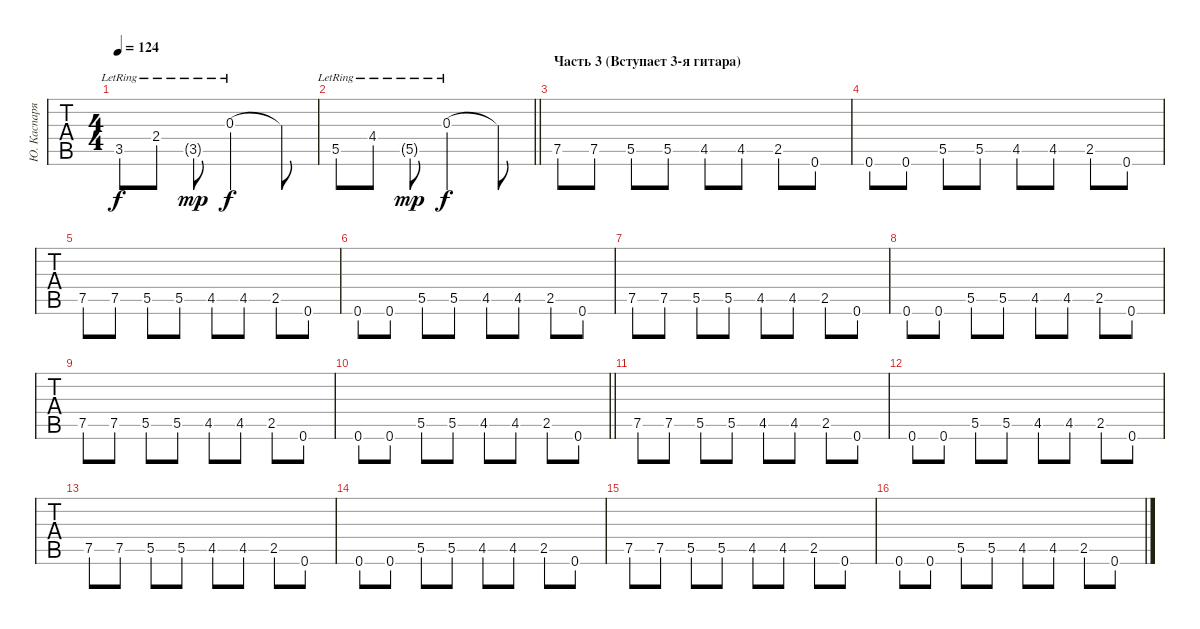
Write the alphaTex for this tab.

\track ("Ю. Каспарян (Ритм)" "Ю. Каспаря") {instrument electricguitarclean}
\staff {tabs}
\tuning (E4 B3 G3 D3 A2 E2) {hide}
\ts (4 4)
\tempo 124
\clef g2
\ks c
3.5{lr}.8{dy f} 2.4{lr}.8 3.5{g lr}.8{dy mp} 0.3{lr}.2{dy f} 0.3{t}.8 |
\barLineRight lightlight
5.5{lr}.8 4.4{lr}.8 5.5{g lr}.8{dy mp} 0.3{lr}.2{dy f} 0.3{t}.8 |
\section ("" "Часть 3 (Вступает 3-я гитара)")
7.5.8 7.5.8 5.5.8 5.5.8 4.5.8 4.5.8 2.5.8 0.6.8 |
0.6.8 0.6.8 5.5.8 5.5.8 4.5.8 4.5.8 2.5.8 0.6.8 |
7.5.8 7.5.8 5.5.8 5.5.8 4.5.8 4.5.8 2.5.8 0.6.8 |
0.6.8 0.6.8 5.5.8 5.5.8 4.5.8 4.5.8 2.5.8 0.6.8 |
7.5.8 7.5.8 5.5.8 5.5.8 4.5.8 4.5.8 2.5.8 0.6.8 |
0.6.8 0.6.8 5.5.8 5.5.8 4.5.8 4.5.8 2.5.8 0.6.8 |
7.5.8 7.5.8 5.5.8 5.5.8 4.5.8 4.5.8 2.5.8 0.6.8 |
\barLineRight lightlight
0.6.8 0.6.8 5.5.8 5.5.8 4.5.8 4.5.8 2.5.8 0.6.8 |
7.5.8 7.5.8 5.5.8 5.5.8 4.5.8 4.5.8 2.5.8 0.6.8 |
0.6.8 0.6.8 5.5.8 5.5.8 4.5.8 4.5.8 2.5.8 0.6.8 |
7.5.8 7.5.8 5.5.8 5.5.8 4.5.8 4.5.8 2.5.8 0.6.8 |
0.6.8 0.6.8 5.5.8 5.5.8 4.5.8 4.5.8 2.5.8 0.6.8 |
7.5.8 7.5.8 5.5.8 5.5.8 4.5.8 4.5.8 2.5.8 0.6.8 |
0.6.8 0.6.8 5.5.8 5.5.8 4.5.8 4.5.8 2.5.8 0.6.8
